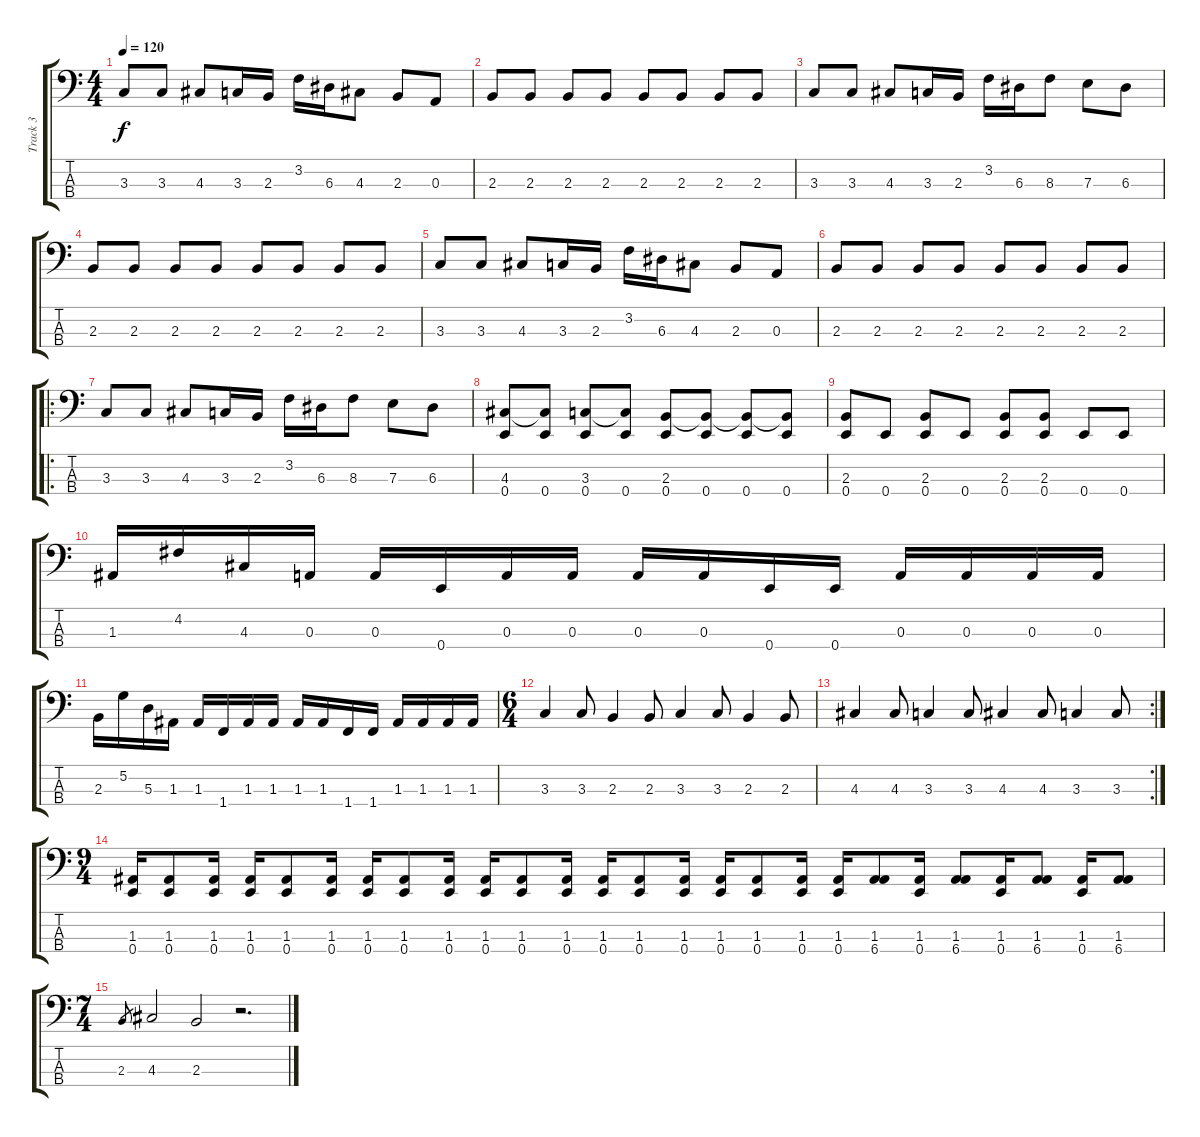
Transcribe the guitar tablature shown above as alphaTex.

\track ("Track 3" "Track 3") {instrument electricbasspick}
\staff {score tabs}
\tuning (G2 D2 A1 E1) {hide}
\ts (4 4)
\tempo 120
\clef f4
\ks c
3.3.8{dy f} 3.3.8 4.3.8 3.3.16 2.3.16 3.2.16 6.3.16 4.3.8 2.3.8 0.3.8 |
2.3.8 2.3.8 2.3.8 2.3.8 2.3.8 2.3.8 2.3.8 2.3.8 |
3.3.8 3.3.8 4.3.8 3.3.16 2.3.16 3.2.16 6.3.16 8.3.8 7.3.8 6.3.8 |
2.3.8 2.3.8 2.3.8 2.3.8 2.3.8 2.3.8 2.3.8 2.3.8 |
3.3.8 3.3.8 4.3.8 3.3.16 2.3.16 3.2.16 6.3.16 4.3.8 2.3.8 0.3.8 |
2.3.8 2.3.8 2.3.8 2.3.8 2.3.8 2.3.8 2.3.8 2.3.8 |
\ro
3.3.8 3.3.8 4.3.8 3.3.16 2.3.16 3.2.16 6.3.16 8.3.8 7.3.8 6.3.8 |
(4.3 0.4).8 (4.3{t} 0.4).8 (3.3 0.4).8 (3.3{t} 0.4).8 (2.3 0.4).8 (2.3{t} 0.4).8 (2.3{t} 0.4).8 (2.3{t} 0.4).8 |
(2.3 0.4).8 0.4.8 (2.3 0.4).8 0.4.8 (2.3 0.4).8 (2.3 0.4).8 0.4.8 0.4.8 |
1.3.16 4.2.16 4.3.16 0.3.16 0.3.16 0.4.16 0.3.16 0.3.16 0.3.16 0.3.16 0.4.16 0.4.16 0.3.16 0.3.16 0.3.16 0.3.16 |
2.3.16 5.2.16 5.3.16 1.3.16 1.3.16 1.4.16 1.3.16 1.3.16 1.3.16 1.3.16 1.4.16 1.4.16 1.3.16 1.3.16 1.3.16 1.3.16 |
\ts (6 4)
3.3.4 3.3.8 2.3.4 2.3.8 3.3.4 3.3.8 2.3.4 2.3.8 |
\rc 2
4.3.4 4.3.8 3.3.4 3.3.8 4.3.4 4.3.8 3.3.4 3.3.8 |
\ts (9 4)
(1.3 0.4).16 (1.3 0.4).8 (1.3 0.4).16 (1.3 0.4).16 (1.3 0.4).8 (1.3 0.4).16 (1.3 0.4).16 (1.3 0.4).8 (1.3 0.4).16 (1.3 0.4).16 (1.3 0.4).8 (1.3 0.4).16 (1.3 0.4).16 (1.3 0.4).8 (1.3 0.4).16 (1.3 0.4).16 (1.3 0.4).8 (1.3 0.4).16 (1.3 0.4).16 (1.3 6.4).8 (1.3 0.4).16 (1.3 6.4).8 (1.3 0.4).16 (1.3 6.4).8 (1.3 0.4).16 (1.3 6.4).8 |
\ts (7 4)
2.3.8{gr} 4.3.2 2.3.2 r.2{d}
